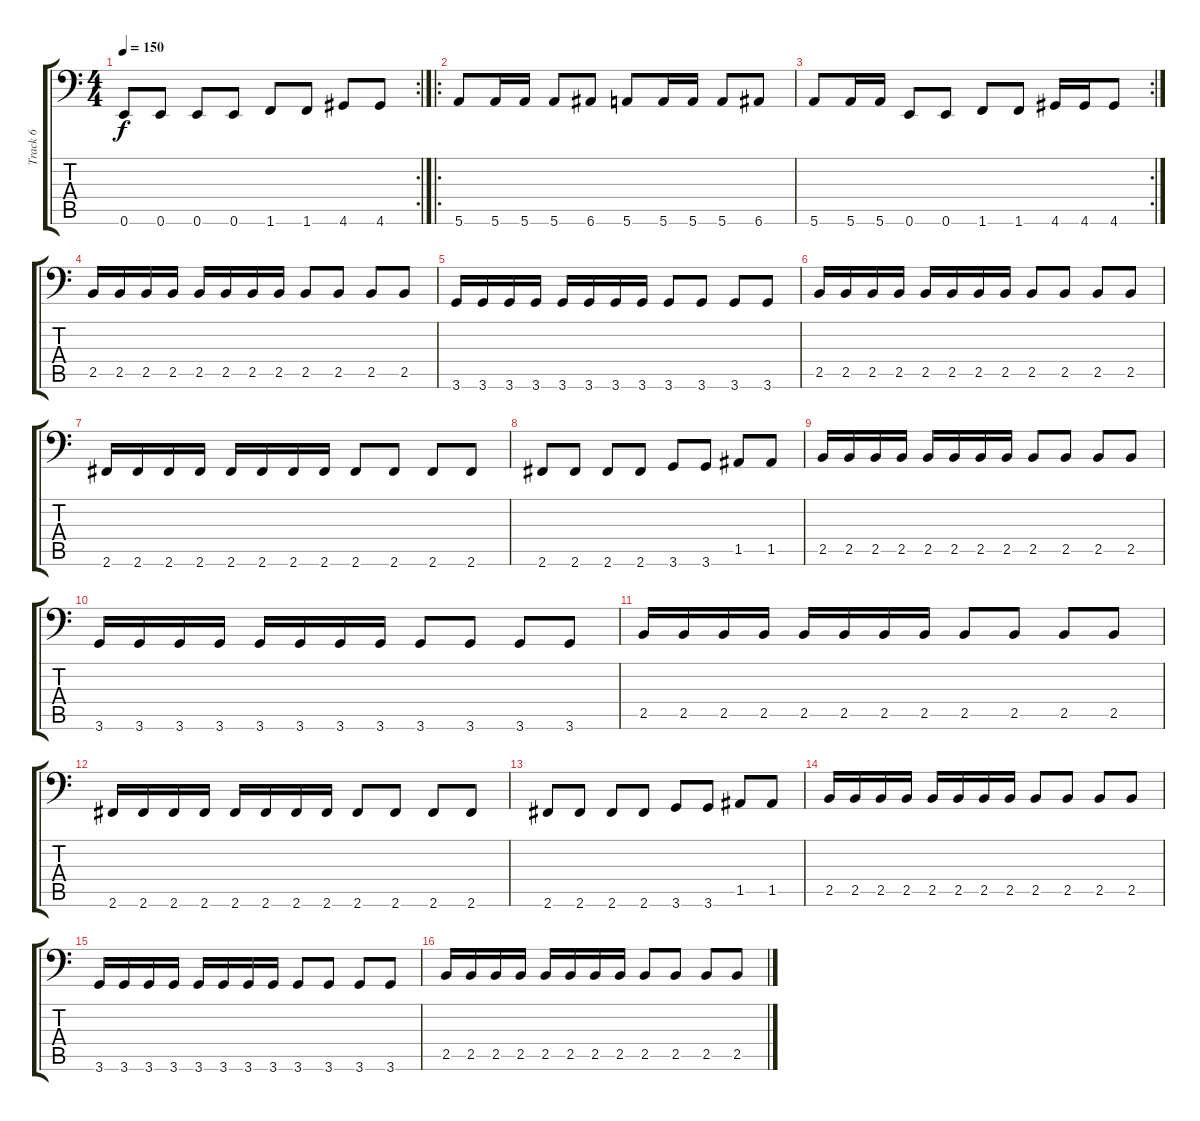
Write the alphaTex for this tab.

\track ("Track 6" "Track 6") {instrument electricbassfinger}
\staff {score tabs}
\tuning (E3 B2 G2 D2 A1 E1) {hide}
\rc 2
\ts (4 4)
\tempo 150
\clef f4
\ks c
0.6.8{dy f} 0.6.8 0.6.8 0.6.8 1.6.8 1.6.8 4.6.8 4.6.8 |
\ro
5.6.8 5.6.16 5.6.16 5.6.8 6.6.8 5.6.8 5.6.16 5.6.16 5.6.8 6.6.8 |
\rc 2
5.6.8 5.6.16 5.6.16 0.6.8 0.6.8 1.6.8 1.6.8 4.6.16 4.6.16 4.6.8 |
2.5.16 2.5.16 2.5.16 2.5.16 2.5.16 2.5.16 2.5.16 2.5.16 2.5.8 2.5.8 2.5.8 2.5.8 |
3.6.16 3.6.16 3.6.16 3.6.16 3.6.16 3.6.16 3.6.16 3.6.16 3.6.8 3.6.8 3.6.8 3.6.8 |
2.5.16 2.5.16 2.5.16 2.5.16 2.5.16 2.5.16 2.5.16 2.5.16 2.5.8 2.5.8 2.5.8 2.5.8 |
2.6.16 2.6.16 2.6.16 2.6.16 2.6.16 2.6.16 2.6.16 2.6.16 2.6.8 2.6.8 2.6.8 2.6.8 |
2.6.8 2.6.8 2.6.8 2.6.8 3.6.8 3.6.8 1.5.8 1.5.8 |
2.5.16 2.5.16 2.5.16 2.5.16 2.5.16 2.5.16 2.5.16 2.5.16 2.5.8 2.5.8 2.5.8 2.5.8 |
3.6.16 3.6.16 3.6.16 3.6.16 3.6.16 3.6.16 3.6.16 3.6.16 3.6.8 3.6.8 3.6.8 3.6.8 |
2.5.16 2.5.16 2.5.16 2.5.16 2.5.16 2.5.16 2.5.16 2.5.16 2.5.8 2.5.8 2.5.8 2.5.8 |
2.6.16 2.6.16 2.6.16 2.6.16 2.6.16 2.6.16 2.6.16 2.6.16 2.6.8 2.6.8 2.6.8 2.6.8 |
2.6.8 2.6.8 2.6.8 2.6.8 3.6.8 3.6.8 1.5.8 1.5.8 |
2.5.16 2.5.16 2.5.16 2.5.16 2.5.16 2.5.16 2.5.16 2.5.16 2.5.8 2.5.8 2.5.8 2.5.8 |
3.6.16 3.6.16 3.6.16 3.6.16 3.6.16 3.6.16 3.6.16 3.6.16 3.6.8 3.6.8 3.6.8 3.6.8 |
2.5.16 2.5.16 2.5.16 2.5.16 2.5.16 2.5.16 2.5.16 2.5.16 2.5.8 2.5.8 2.5.8 2.5.8
